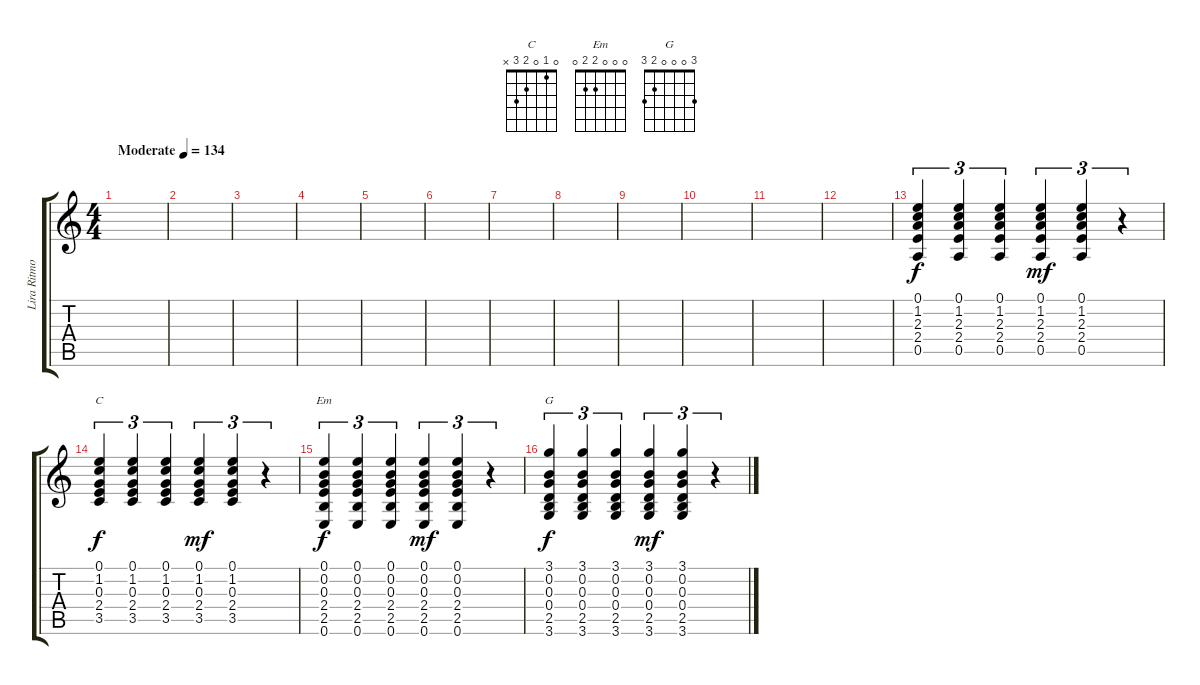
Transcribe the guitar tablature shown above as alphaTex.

\track ("Lira Ritmo" "Lira Ritmo") {instrument distortionguitar}
\staff {score tabs}
\tuning (E4 B3 G3 D3 A2 E2) {hide}
\chord ("C" 0 1 0 2 3 x)
\chord ("Em" 0 0 0 2 2 0)
\chord ("G" 3 0 0 0 2 3)
\ts (4 4)
\tempo (134 "Moderate")
\clef g2
\ks c
|
|
|
|
|
|
|
|
|
|
|
|
(0.1 1.2 2.3 2.4 0.5).4{tu (3 2)} (0.1 1.2 2.3 2.4 0.5).4{tu (3 2)} (0.1 1.2 2.3 2.4 0.5).4{tu (3 2)} (0.1 1.2 2.3 2.4 0.5).4{tu (3 2) dy mf} (0.1 1.2 2.3 2.4 0.5).4{tu (3 2)} r.4{tu (3 2)} |
(0.1 1.2 0.3 2.4 3.5).4{tu (3 2) ch "C" dy f} (0.1 1.2 0.3 2.4 3.5).4{tu (3 2)} (0.1 1.2 0.3 2.4 3.5).4{tu (3 2)} (0.1 1.2 0.3 2.4 3.5).4{tu (3 2) dy mf} (0.1 1.2 0.3 2.4 3.5).4{tu (3 2)} r.4{tu (3 2)} |
(0.1 0.2 0.3 2.4 2.5 0.6).4{tu (3 2) ch "Em" dy f} (0.1 0.2 0.3 2.4 2.5 0.6).4{tu (3 2)} (0.1 0.2 0.3 2.4 2.5 0.6).4{tu (3 2)} (0.1 0.2 0.3 2.4 2.5 0.6).4{tu (3 2) dy mf} (0.1 0.2 0.3 2.4 2.5 0.6).4{tu (3 2)} r.4{tu (3 2)} |
(3.1 0.2 0.3 0.4 2.5 3.6).4{tu (3 2) ch "G" dy f} (3.1 0.2 0.3 0.4 2.5 3.6).4{tu (3 2)} (3.1 0.2 0.3 0.4 2.5 3.6).4{tu (3 2)} (3.1 0.2 0.3 0.4 2.5 3.6).4{tu (3 2) dy mf} (3.1 0.2 0.3 0.4 2.5 3.6).4{tu (3 2)} r.4{tu (3 2)}
